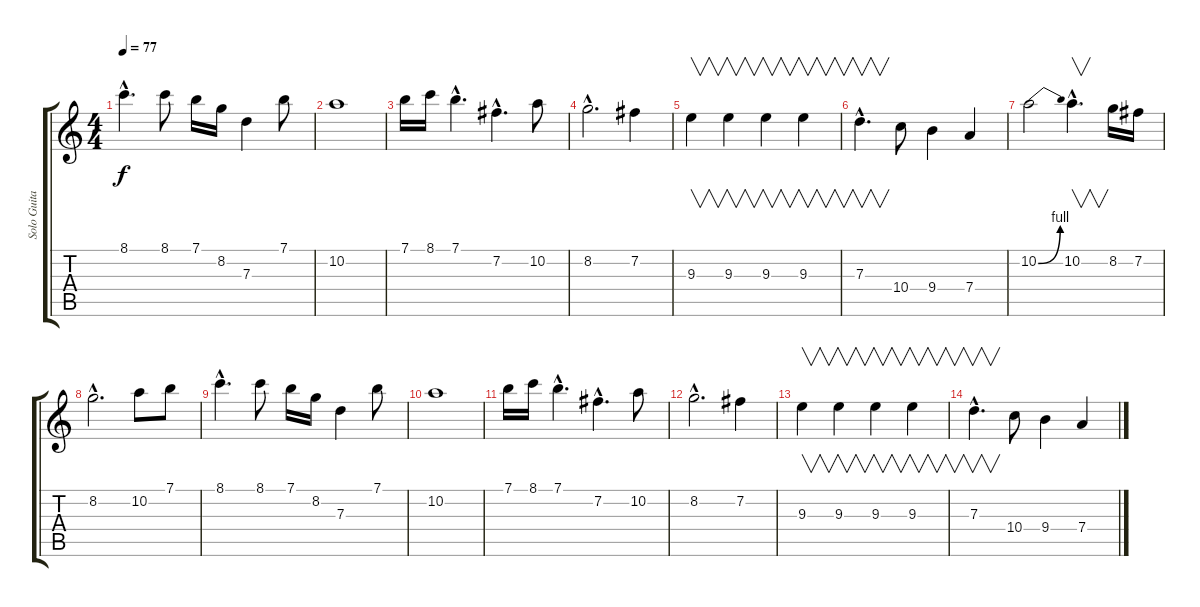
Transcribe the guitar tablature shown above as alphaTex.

\track ("Solo Guitar" "Solo Guita") {instrument overdrivenguitar}
\staff {score tabs}
\tuning (E4 B3 G3 D3 A2 E2) {hide}
\ts (4 4)
\tempo 77
\clef g2
\ks c
8.1{hac}.4{d dy f} 8.1.8 7.1.16 8.2.16 7.3.4 7.1.8 |
10.2.1 |
7.1.16 8.1.16 7.1{hac}.4{d} 7.2{hac}.4{d} 10.2.8 |
8.2{hac}.2{d} 7.2.4 |
9.3.4{v} 9.3.4{v} 9.3.4{v} 9.3.4{v} |
7.3{hac}.4{v d} 10.4.8 9.4.4 7.4.4 |
10.2{be (bend 0 0 60 4)}.2 10.2{hac}.4{v d} 8.2.16 7.2.16 |
8.2{hac}.2{d} 10.2.8 7.1.8 |
8.1{hac}.4{d} 8.1.8 7.1.16 8.2.16 7.3.4 7.1.8 |
10.2.1 |
7.1.16 8.1.16 7.1{hac}.4{d} 7.2{hac}.4{d} 10.2.8 |
8.2{hac}.2{d} 7.2.4 |
9.3.4{v} 9.3.4{v} 9.3.4{v} 9.3.4{v} |
7.3{hac}.4{v d} 10.4.8 9.4.4 7.4.4
